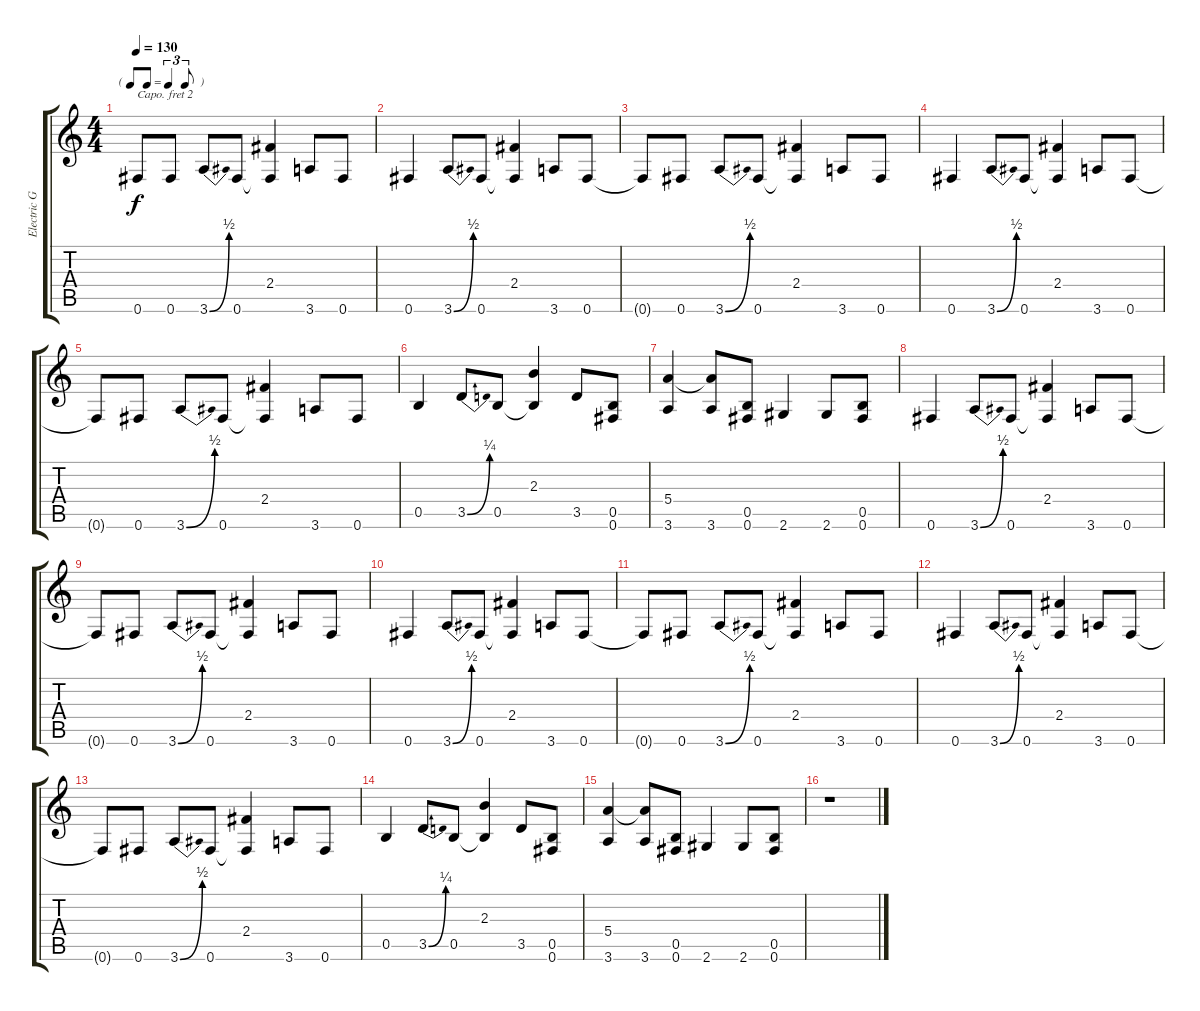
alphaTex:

\track ("Electric Guitar (Martin L. Gore)" "Electric G") {instrument electricguitarjazz}
\staff {score tabs}
\capo 2
\tuning (E4 B3 G3 D3 A2 E2) {hide}
\ts (4 4)
\tf triplet8th
\tempo 130
\clef g2
\ks c
0.6{t}.8{dy f} 0.6.8 3.6{be (bend 0 0 60 2)}.8 0.6.8 (2.4 0.6{t}).4 3.6.8 0.6.8 |
0.6.4 3.6{be (bend 0 0 60 2)}.8 0.6.8 (2.4 0.6{t}).4 3.6.8 0.6.8 |
0.6{t}.8 0.6.8 3.6{be (bend 0 0 60 2)}.8 0.6.8 (2.4 0.6{t}).4 3.6.8 0.6.8 |
0.6.4 3.6{be (bend 0 0 60 2)}.8 0.6.8 (2.4 0.6{t}).4 3.6.8 0.6.8 |
0.6{t}.8 0.6.8 3.6{be (bend 0 0 60 2)}.8 0.6.8 (2.4 0.6{t}).4 3.6.8 0.6.8 |
0.5.4 3.5{be (bend 0 0 60 1)}.8 0.5.8 (2.3 0.5{t}).4 3.5.8 (0.5 0.6).8 |
(5.4 3.6).4 (5.4{t} 3.6).8 (0.5 0.6).8 2.6.4 2.6.8 (0.5 0.6).8 |
0.6.4 3.6{be (bend 0 0 60 2)}.8 0.6.8 (2.4 0.6{t}).4 3.6.8 0.6.8 |
0.6{t}.8 0.6.8 3.6{be (bend 0 0 60 2)}.8 0.6.8 (2.4 0.6{t}).4 3.6.8 0.6.8 |
0.6.4 3.6{be (bend 0 0 60 2)}.8 0.6.8 (2.4 0.6{t}).4 3.6.8 0.6.8 |
0.6{t}.8 0.6.8 3.6{be (bend 0 0 60 2)}.8 0.6.8 (2.4 0.6{t}).4 3.6.8 0.6.8 |
0.6.4 3.6{be (bend 0 0 60 2)}.8 0.6.8 (2.4 0.6{t}).4 3.6.8 0.6.8 |
0.6{t}.8 0.6.8 3.6{be (bend 0 0 60 2)}.8 0.6.8 (2.4 0.6{t}).4 3.6.8 0.6.8 |
0.5.4 3.5{be (bend 0 0 60 1)}.8 0.5.8 (2.3 0.5{t}).4 3.5.8 (0.5 0.6).8 |
(5.4 3.6).4 (5.4{t} 3.6).8 (0.5 0.6).8 2.6.4 2.6.8 (0.5 0.6).8 |
r.1
